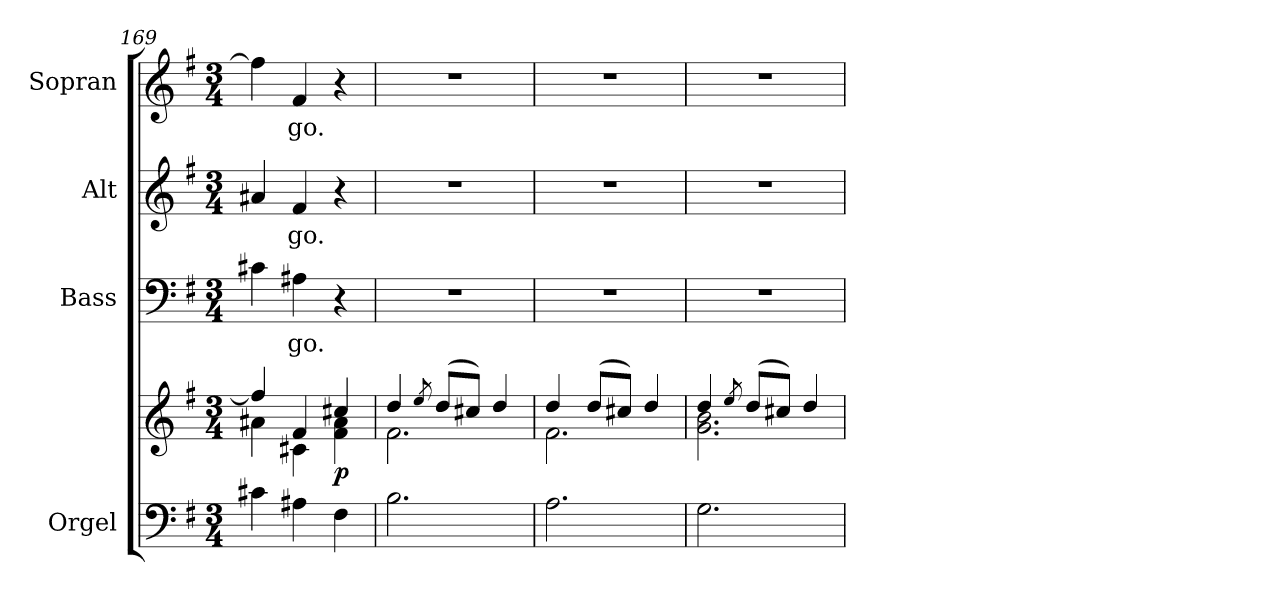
**kern	**kern	**dynam	**kern	**text	**kern	**text	**kern	**text
*part4	*part4	*part4	*part3	*part3	*part2	*part2	*part1	*part1
*staff5	*staff4	*staff4/5	*staff3	*staff3	*staff2	*staff2	*staff1	*staff1
*I"Orgel	*	*	*I"Bass	*	*I"Alt	*	*I"Sopran	*
*I'Org.	*	*	*I'B.	*	*I'A.	*	*I'S.	*
!!LO:PB:g=z
*clefF4	*clefG2	*	*clefF4	*	*clefG2	*	*clefG2	*
*k[f#]	*k[f#]	*	*k[f#]	*	*k[f#]	*	*k[f#]	*
*G:	*G:	*	*G:	*	*G:	*	*G:	*
*M3/4	*M3/4	*	*M3/4	*	*M3/4	*	*M3/4	*
=169	=169	=169	=169	=169	=169	=169	=169	=169
*	*^	*	*	*	*	*	*	*
4c#X\	4ff#/]	4a#X\	.	4c#X\	.	4a#X/	.	4ff#\]	.
!	!	!	!	!	!LO:LY:b	!	!LO:LY:b	!	!LO:LY:b
4A#X\	4f#/	4c#X\	.	4A#X\	-go.	4f#/	-go.	4f#/	-go.
!	!	!	!LO:DY:b	!	!	!	!	!	!
4F#\	4cc#X/	4f#\ 4a#\	p	4r	.	4r	.	4r	.
=170	=170	=170	=170	=170	=170	=170	=170	=170	=170
2.B\	4dd/	2.f#\	.	2.r	.	2.r	.	2.r	.
.	8qee/	.	.	.	.	.	.	.	.
.	(>8dd/L	.	.	.	.	.	.	.	.
.	8cc#X/J)	.	.	.	.	.	.	.	.
.	4dd/	.	.	.	.	.	.	.	.
=171	=171	=171	=171	=171	=171	=171	=171	=171	=171
2.A\	4dd/	2.f#\	.	2.r	.	2.r	.	2.r	.
.	(>8dd/L	.	.	.	.	.	.	.	.
.	8cc#X/J)	.	.	.	.	.	.	.	.
.	4dd/	.	.	.	.	.	.	.	.
=172	=172	=172	=172	=172	=172	=172	=172	=172	=172
2.G\	4dd/	2.g\ 2.b\	.	2.r	.	2.r	.	2.r	.
.	8qee/	.	.	.	.	.	.	.	.
.	(>8dd/L	.	.	.	.	.	.	.	.
.	8cc#X/J)	.	.	.	.	.	.	.	.
.	4dd/	.	.	.	.	.	.	.	.
*	*v	*v	*	*	*	*	*	*	*
=	=	=	=	=	=	=	=	=
*-	*-	*-	*-	*-	*-	*-	*-	*-
